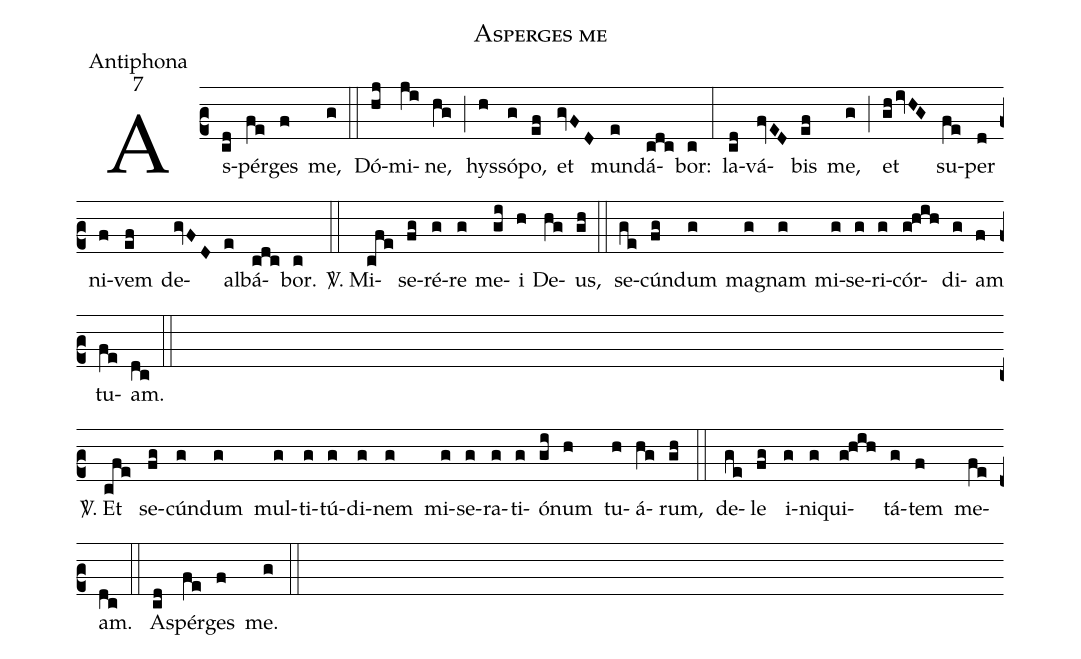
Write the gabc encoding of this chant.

name:Asperges me;
office-part:Antiphona;
mode:7;
%%
(c2) As(cd)pér(fe)ges(f) me,(g) (::)
Dó(hj)mi(ji)ne,(hg) (;)
hys(h)só(g)po,(ef) et(gvFD) mu(e)ndá(cdc)bor:(c) (:)
la(cd)vá(fvED)bis(ef) me,(g) (;)
et(gh/ivHG) su(fe)per(d) ni(f)vem(ef) de(gvFD)al(e)bá(cdc)bor.(c) (::)
<sp>V/</sp>. Mi(cfe)se(fg)ré(g)re(g) me(gi)i(h) De(hg)us,(gh) (::)
se(ge)cú(fg)ndum(g) ma(g)gnam(g) mi(g)se(g)ri(g)cór(g!hih)di(g)am(f) tu(fe)am.(dc) (::Z)
<sp>V/</sp>. Et(cfe) se(fg)cú(g)ndum(g) mul(g)ti(g)tú(g)di(g)nem(g) mi(g)se(g)ra(g)ti(g)ó(gi)num(h) tu(h)á(hg)rum,(gh) (::)
de(ge)le(fg) i(g)ni(g)qui(g!hih)tá(g)tem(f) me(fe)am.(dc) (::)
As(cd)pér(fe)ges(f) me.(g) (::)
